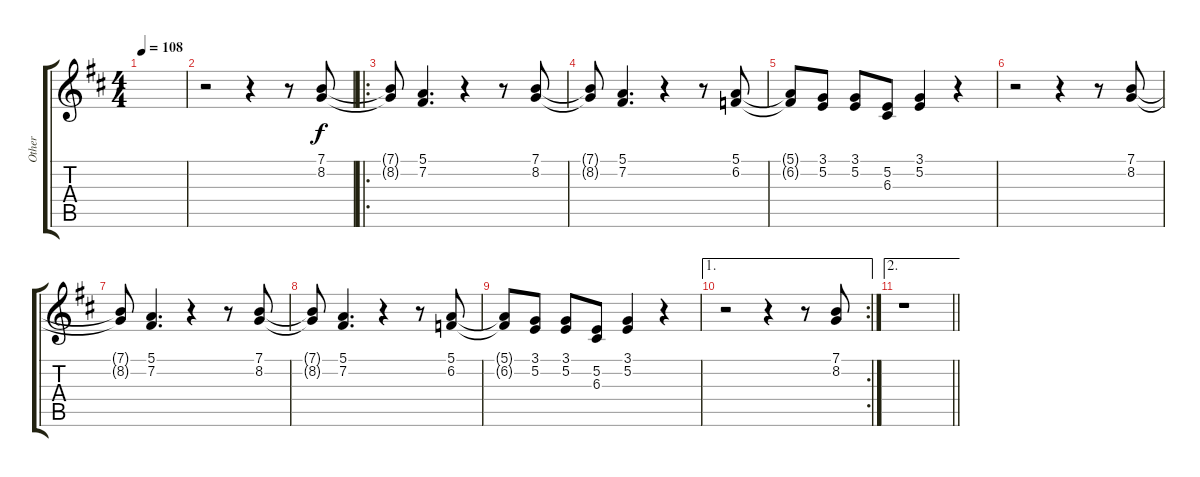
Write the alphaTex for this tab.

\track ("Other" "Other") {instrument lead1square}
\staff {score tabs}
\tuning (E4 B3 G3 D3 A2 E2) {hide}
\ts (4 4)
\tempo 108
\clef g2
\ks d
|
r.2 r.4 r.8 (7.1 8.2).8 |
\ro
(7.1{t} 8.2{t}).8 (5.1 7.2).4{d} r.4 r.8 (7.1 8.2).8 |
(7.1{t} 8.2{t}).8 (5.1 7.2).4{d} r.4 r.8 (5.1 6.2).8 |
(5.1{t} 6.2{t}).8 (3.1 5.2).8 (3.1 5.2).8 (5.2 6.3).8 (3.1 5.2).4 r.4 |
r.2 r.4 r.8 (7.1 8.2).8 |
(7.1{t} 8.2{t}).8 (5.1 7.2).4{d} r.4 r.8 (7.1 8.2).8 |
(7.1{t} 8.2{t}).8 (5.1 7.2).4{d} r.4 r.8 (5.1 6.2).8 |
(5.1{t} 6.2{t}).8 (3.1 5.2).8 (3.1 5.2).8 (5.2 6.3).8 (3.1 5.2).4 r.4 |
\ae 1
\rc 2
r.2 r.4 r.8 (7.1 8.2).8 |
\ae 2
\barLineRight lightlight
r.1
